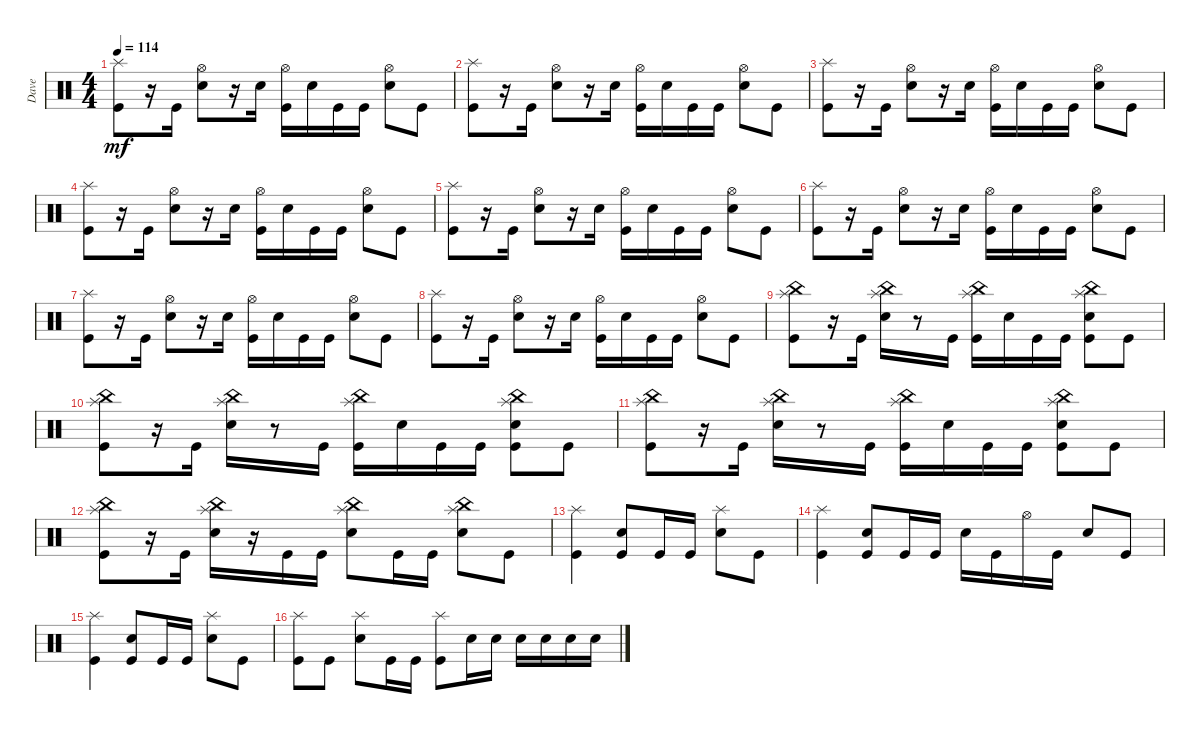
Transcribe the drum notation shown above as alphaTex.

\track ("Dave" "Dave") {instrument percussion}
\staff {score}
\articulation defaults
\ts (4 4)
\tempo 114
\clef neutral
\ks c
("Kick (hit)" "Splash (hit)").8{dy mf} r.16 "Kick (hit)".16 ("Snare (hit) 2" "Hi-Hat (open)").8 r.16 "Snare (hit) 2".16 ("Kick (hit)" "Hi-Hat (open)").16 "Snare (hit) 2".16 "Kick (hit)".16 "Kick (hit)".16 ("Snare (hit) 2" "Hi-Hat (open)").8 "Kick (hit)".8 |
("Kick (hit)" "Splash (hit)").8 r.16 "Kick (hit)".16 ("Snare (hit) 2" "Hi-Hat (open)").8 r.16 "Snare (hit) 2".16 ("Kick (hit)" "Hi-Hat (open)").16 "Snare (hit) 2".16 "Kick (hit)".16 "Kick (hit)".16 ("Snare (hit) 2" "Hi-Hat (open)").8 "Kick (hit)".8 |
("Kick (hit)" "Splash (hit)").8 r.16 "Kick (hit)".16 ("Snare (hit) 2" "Hi-Hat (open)").8 r.16 "Snare (hit) 2".16 ("Kick (hit)" "Hi-Hat (open)").16 "Snare (hit) 2".16 "Kick (hit)".16 "Kick (hit)".16 ("Snare (hit) 2" "Hi-Hat (open)").8 "Kick (hit)".8 |
("Kick (hit)" "Splash (hit)").8 r.16 "Kick (hit)".16 ("Snare (hit) 2" "Hi-Hat (open)").8 r.16 "Snare (hit) 2".16 ("Kick (hit)" "Hi-Hat (open)").16 "Snare (hit) 2".16 "Kick (hit)".16 "Kick (hit)".16 ("Snare (hit) 2" "Hi-Hat (open)").8 "Kick (hit)".8 |
("Kick (hit)" "Splash (hit)").8 r.16 "Kick (hit)".16 ("Snare (hit) 2" "Hi-Hat (open)").8 r.16 "Snare (hit) 2".16 ("Kick (hit)" "Hi-Hat (open)").16 "Snare (hit) 2".16 "Kick (hit)".16 "Kick (hit)".16 ("Snare (hit) 2" "Hi-Hat (open)").8 "Kick (hit)".8 |
("Kick (hit)" "Splash (hit)").8 r.16 "Kick (hit)".16 ("Snare (hit) 2" "Hi-Hat (open)").8 r.16 "Snare (hit) 2".16 ("Kick (hit)" "Hi-Hat (open)").16 "Snare (hit) 2".16 "Kick (hit)".16 "Kick (hit)".16 ("Snare (hit) 2" "Hi-Hat (open)").8 "Kick (hit)".8 |
("Kick (hit)" "Splash (hit)").8 r.16 "Kick (hit)".16 ("Snare (hit) 2" "Hi-Hat (open)").8 r.16 "Snare (hit) 2".16 ("Kick (hit)" "Hi-Hat (open)").16 "Snare (hit) 2".16 "Kick (hit)".16 "Kick (hit)".16 ("Snare (hit) 2" "Hi-Hat (open)").8 "Kick (hit)".8 |
("Kick (hit)" "Splash (hit)").8 r.16 "Kick (hit)".16 ("Snare (hit) 2" "Hi-Hat (open)").8 r.16 "Snare (hit) 2".16 ("Kick (hit)" "Hi-Hat (open)").16 "Snare (hit) 2".16 "Kick (hit)".16 "Kick (hit)".16 ("Snare (hit) 2" "Hi-Hat (open)").8 "Kick (hit)".8 |
("Kick (hit)" "Splash (hit)" "China (hit)").8 r.16 "Kick (hit)".16 ("Snare (hit) 2" "Splash (hit)" "China (hit)").16 r.8 "Kick (hit)".16 ("Splash (hit)" "China (hit)" "Kick (hit)").16 "Snare (hit) 2".16 "Kick (hit)".16 "Kick (hit)".16 ("Splash (hit)" "China (hit)" "Snare (hit) 2" "Kick (hit)").8 "Kick (hit)".8 |
("Kick (hit)" "Splash (hit)" "China (hit)").8 r.16 "Kick (hit)".16 ("Snare (hit) 2" "Splash (hit)" "China (hit)").16 r.8 "Kick (hit)".16 ("Splash (hit)" "China (hit)" "Kick (hit)").16 "Snare (hit) 2".16 "Kick (hit)".16 "Kick (hit)".16 ("Splash (hit)" "China (hit)" "Snare (hit) 2" "Kick (hit)").8 "Kick (hit)".8 |
("Kick (hit)" "Splash (hit)" "China (hit)").8 r.16 "Kick (hit)".16 ("Snare (hit) 2" "Splash (hit)" "China (hit)").16 r.8 "Kick (hit)".16 ("Splash (hit)" "China (hit)" "Kick (hit)").16 "Snare (hit) 2".16 "Kick (hit)".16 "Kick (hit)".16 ("Splash (hit)" "China (hit)" "Snare (hit) 2" "Kick (hit)").8 "Kick (hit)".8 |
("Kick (hit)" "Splash (hit)" "China (hit)").8 r.16 "Kick (hit)".16 ("Snare (hit) 2" "Splash (hit)" "China (hit)").16 r.16 "Kick (hit)".16 "Kick (hit)".16 ("Splash (hit)" "China (hit)" "Snare (hit) 2").8 "Kick (hit)".16 "Kick (hit)".16 ("Snare (hit) 2" "China (hit)" "Splash (hit)").8 "Kick (hit)".8 |
("Kick (hit)" "Splash (hit)").4 ("Kick (hit)" "Snare (hit) 2").8 "Kick (hit)".16 "Kick (hit)".16 ("Snare (hit) 2" "Splash (hit)").8 "Kick (hit)".8 |
("Splash (hit)" "Kick (hit)").4 ("Kick (hit)" "Snare (hit) 2").8 "Kick (hit)".16 "Kick (hit)".16 "Snare (hit) 2".16 "Kick (hit)".16 "Hi-Hat (open)".16 "Kick (hit)".16 "Snare (hit) 2".8 "Kick (hit)".8 |
("Kick (hit)" "Splash (hit)").4 ("Kick (hit)" "Snare (hit) 2").8 "Kick (hit)".16 "Kick (hit)".16 ("Snare (hit) 2" "Splash (hit)").8 "Kick (hit)".8 |
("Kick (hit)" "Splash (hit)").8 "Kick (hit)".8 ("Splash (hit)" "Snare (hit) 2").8 "Kick (hit)".16 "Kick (hit)".16 ("Kick (hit)" "Splash (hit)").8 "Snare (hit) 2".16 "Snare (hit) 2".16 "Snare (hit) 2".16 "Snare (hit) 2".16 "Snare (hit) 2".16 "Snare (hit) 2".16
